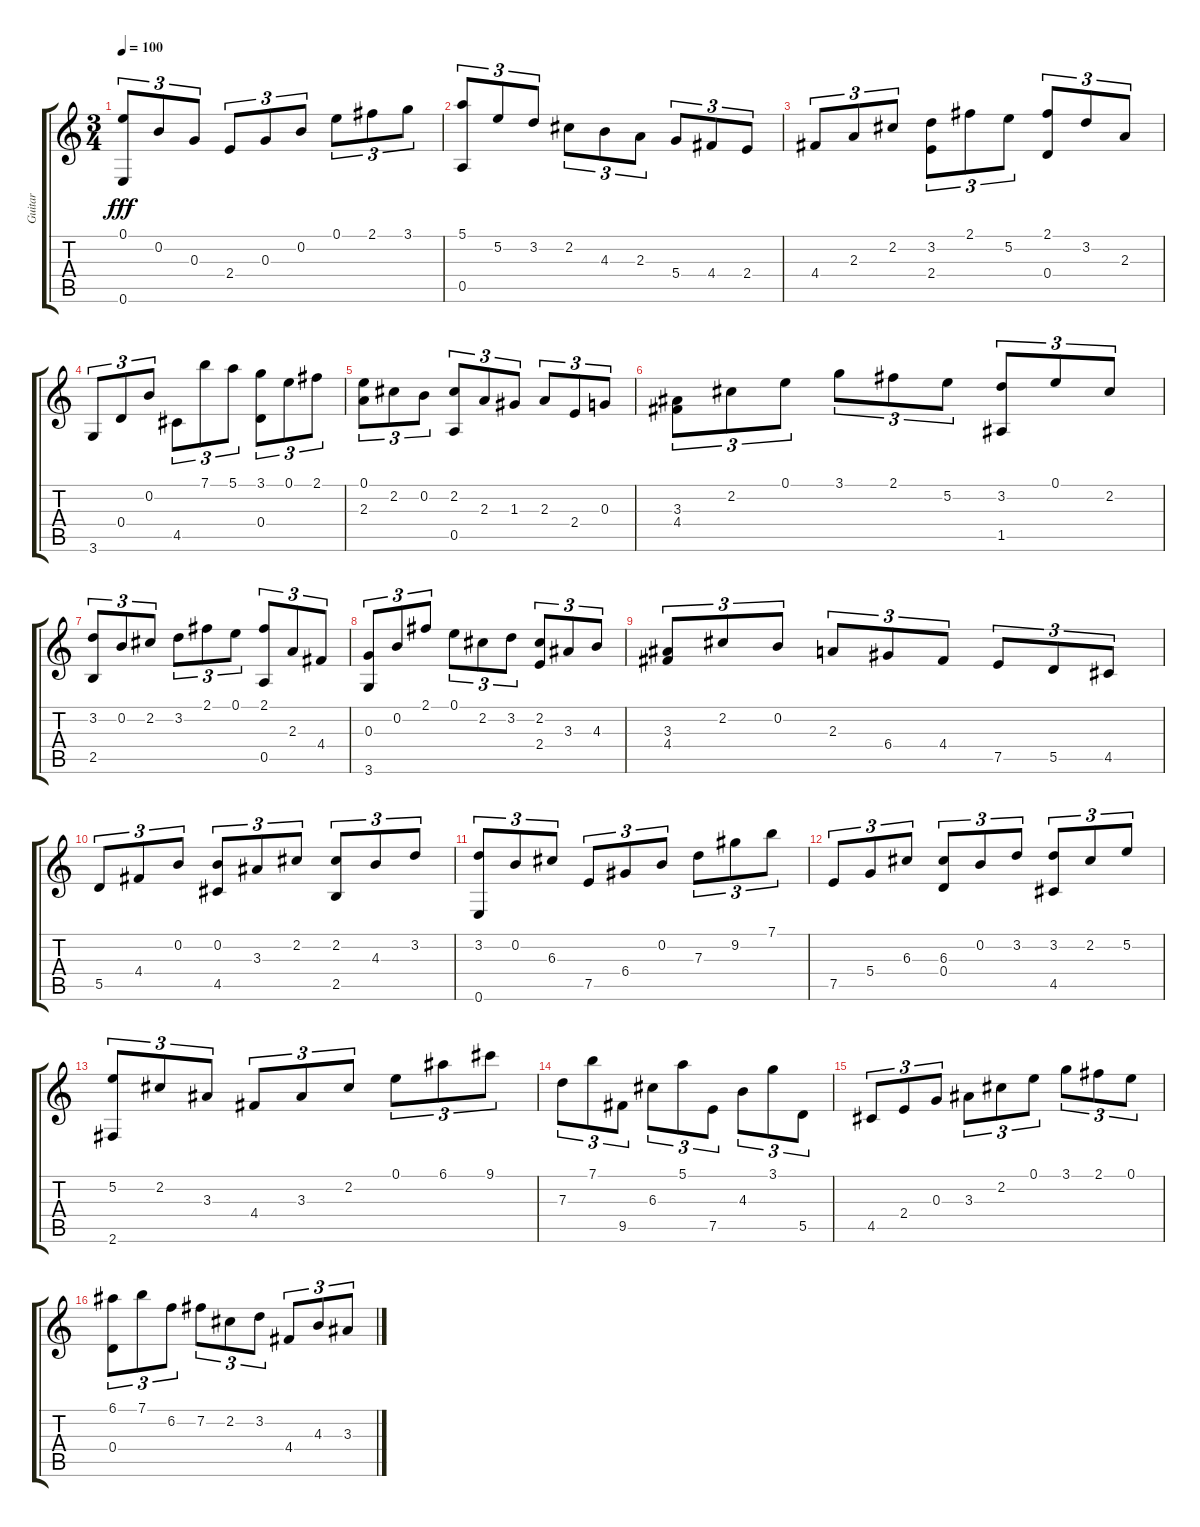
\track ("Guitar " "Guitar ") {instrument acousticguitarnylon}
\staff {score tabs}
\tuning (E4 B3 G3 D3 A2 E2) {hide}
\ts (3 4)
\tempo 100
\clef g2
\ks c
(0.1 0.6).8{tu (3 2) dy fff} 0.2.8{tu (3 2)} 0.3.8{tu (3 2)} 2.4.8{tu (3 2)} 0.3.8{tu (3 2)} 0.2.8{tu (3 2)} 0.1.8{tu (3 2)} 2.1.8{tu (3 2)} 3.1.8{tu (3 2)} |
(5.1 0.5).8{tu (3 2)} 5.2.8{tu (3 2)} 3.2.8{tu (3 2)} 2.2.8{tu (3 2)} 4.3.8{tu (3 2)} 2.3.8{tu (3 2)} 5.4.8{tu (3 2)} 4.4.8{tu (3 2)} 2.4.8{tu (3 2)} |
4.4.8{tu (3 2)} 2.3.8{tu (3 2)} 2.2.8{tu (3 2)} (3.2 2.4).8{tu (3 2)} 2.1.8{tu (3 2)} 5.2.8{tu (3 2)} (2.1 0.4).8{tu (3 2)} 3.2.8{tu (3 2)} 2.3.8{tu (3 2)} |
3.6.8{tu (3 2)} 0.4.8{tu (3 2)} 0.2.8{tu (3 2)} 4.5.8{tu (3 2)} 7.1.8{tu (3 2)} 5.1.8{tu (3 2)} (3.1 0.4).8{tu (3 2)} 0.1.8{tu (3 2)} 2.1.8{tu (3 2)} |
(0.1 2.3).8{tu (3 2)} 2.2.8{tu (3 2)} 0.2.8{tu (3 2)} (2.2 0.5).8{tu (3 2)} 2.3.8{tu (3 2)} 1.3.8{tu (3 2)} 2.3.8{tu (3 2)} 2.4.8{tu (3 2)} 0.3.8{tu (3 2)} |
(3.3 4.4).8{tu (3 2)} 2.2.8{tu (3 2)} 0.1.8{tu (3 2)} 3.1.8{tu (3 2)} 2.1.8{tu (3 2)} 5.2.8{tu (3 2)} (3.2 1.5).8{tu (3 2)} 0.1.8{tu (3 2)} 2.2.8{tu (3 2)} |
(3.2 2.5).8{tu (3 2)} 0.2.8{tu (3 2)} 2.2.8{tu (3 2)} 3.2.8{tu (3 2)} 2.1.8{tu (3 2)} 0.1.8{tu (3 2)} (2.1 0.5).8{tu (3 2)} 2.3.8{tu (3 2)} 4.4.8{tu (3 2)} |
(0.3 3.6).8{tu (3 2)} 0.2.8{tu (3 2)} 2.1.8{tu (3 2)} 0.1.8{tu (3 2)} 2.2.8{tu (3 2)} 3.2.8{tu (3 2)} (2.2 2.4).8{tu (3 2)} 3.3.8{tu (3 2)} 4.3.8{tu (3 2)} |
(3.3 4.4).8{tu (3 2)} 2.2.8{tu (3 2)} 0.2.8{tu (3 2)} 2.3.8{tu (3 2)} 6.4.8{tu (3 2)} 4.4.8{tu (3 2)} 7.5.8{tu (3 2)} 5.5.8{tu (3 2)} 4.5.8{tu (3 2)} |
5.5.8{tu (3 2)} 4.4.8{tu (3 2)} 0.2.8{tu (3 2)} (0.2 4.5).8{tu (3 2)} 3.3.8{tu (3 2)} 2.2.8{tu (3 2)} (2.2 2.5).8{tu (3 2)} 4.3.8{tu (3 2)} 3.2.8{tu (3 2)} |
(3.2 0.6).8{tu (3 2)} 0.2.8{tu (3 2)} 6.3.8{tu (3 2)} 7.5.8{tu (3 2)} 6.4.8{tu (3 2)} 0.2.8{tu (3 2)} 7.3.8{tu (3 2)} 9.2.8{tu (3 2)} 7.1.8{tu (3 2)} |
7.5.8{tu (3 2)} 5.4.8{tu (3 2)} 6.3.8{tu (3 2)} (6.3 0.4).8{tu (3 2)} 0.2.8{tu (3 2)} 3.2.8{tu (3 2)} (3.2 4.5).8{tu (3 2)} 2.2.8{tu (3 2)} 5.2.8{tu (3 2)} |
(5.2 2.6).8{tu (3 2)} 2.2.8{tu (3 2)} 3.3.8{tu (3 2)} 4.4.8{tu (3 2)} 3.3.8{tu (3 2)} 2.2.8{tu (3 2)} 0.1.8{tu (3 2)} 6.1.8{tu (3 2)} 9.1.8{tu (3 2)} |
7.3.8{tu (3 2)} 7.1.8{tu (3 2)} 9.5.8{tu (3 2)} 6.3.8{tu (3 2)} 5.1.8{tu (3 2)} 7.5.8{tu (3 2)} 4.3.8{tu (3 2)} 3.1.8{tu (3 2)} 5.5.8{tu (3 2)} |
4.5.8{tu (3 2)} 2.4.8{tu (3 2)} 0.3.8{tu (3 2)} 3.3.8{tu (3 2)} 2.2.8{tu (3 2)} 0.1.8{tu (3 2)} 3.1.8{tu (3 2)} 2.1.8{tu (3 2)} 0.1.8{tu (3 2)} |
(6.1 0.4).8{tu (3 2)} 7.1.8{tu (3 2)} 6.2.8{tu (3 2)} 7.2.8{tu (3 2)} 2.2.8{tu (3 2)} 3.2.8{tu (3 2)} 4.4.8{tu (3 2)} 4.3.8{tu (3 2)} 3.3.8{tu (3 2)}
